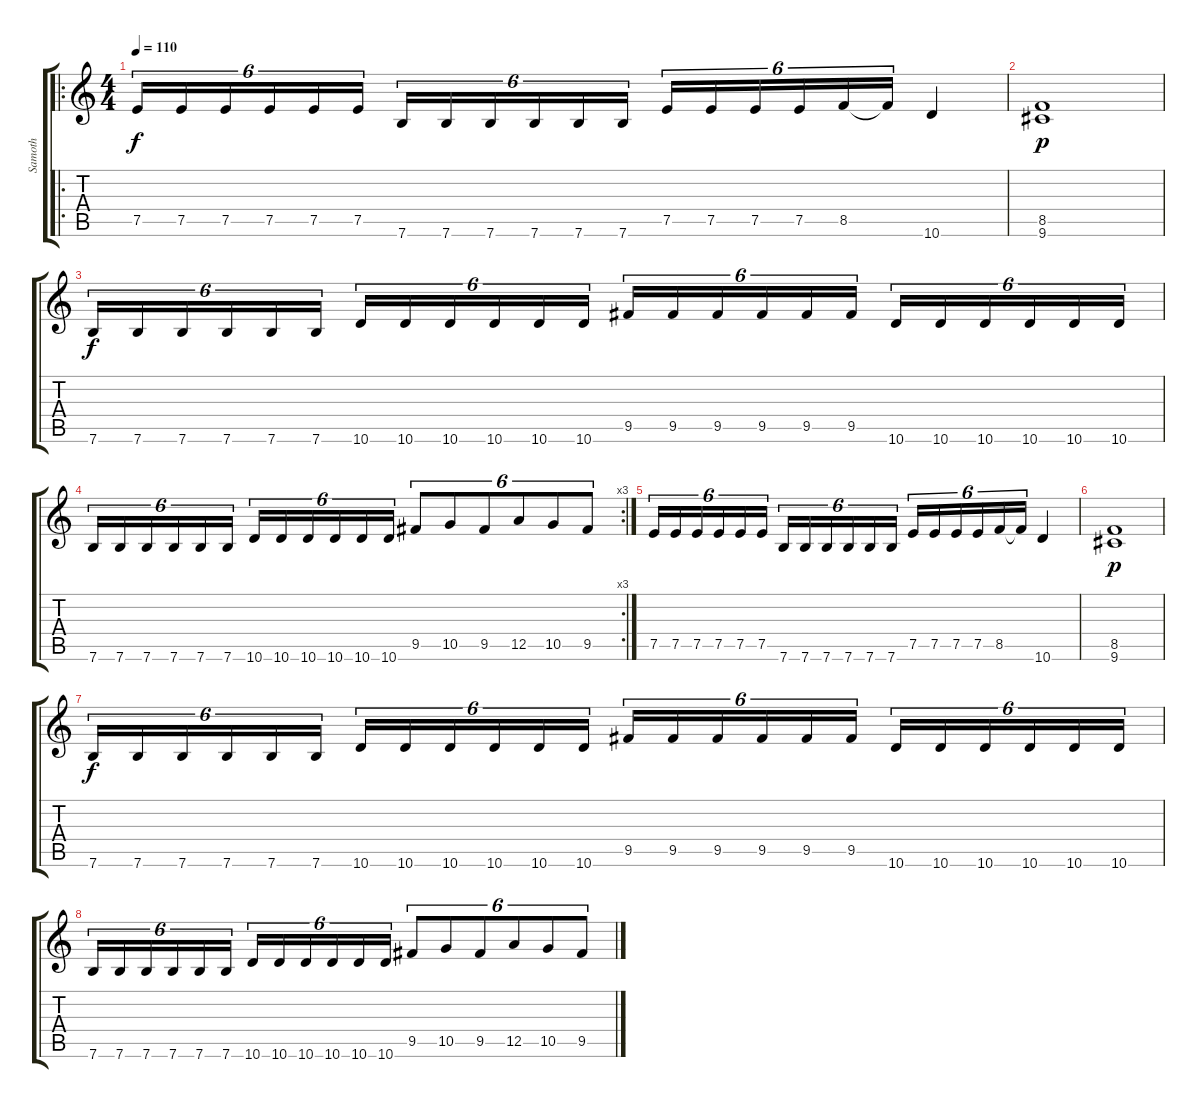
\track ("Samoth" "Samoth") {instrument distortionguitar}
\staff {score tabs}
\tuning (E4 B3 G3 D3 A2 E2) {hide}
\ro
\ts (4 4)
\tempo 110
\clef g2
\ks c
7.5.16{tu (6 4) dy f instrument distortionguitar} 7.5.16{tu (6 4)} 7.5.16{tu (6 4)} 7.5.16{tu (6 4)} 7.5.16{tu (6 4)} 7.5.16{tu (6 4)} 7.6.16{tu (6 4)} 7.6.16{tu (6 4)} 7.6.16{tu (6 4)} 7.6.16{tu (6 4)} 7.6.16{tu (6 4)} 7.6.16{tu (6 4)} 7.5.16{tu (6 4)} 7.5.16{tu (6 4)} 7.5.16{tu (6 4)} 7.5.16{tu (6 4)} 8.5.16{tu (6 4)} 8.5{t}.16{tu (6 4)} 10.6.4 |
(8.5 9.6).1{dy p} |
7.6.16{tu (6 4) dy f} 7.6.16{tu (6 4)} 7.6.16{tu (6 4)} 7.6.16{tu (6 4)} 7.6.16{tu (6 4)} 7.6.16{tu (6 4)} 10.6.16{tu (6 4)} 10.6.16{tu (6 4)} 10.6.16{tu (6 4)} 10.6.16{tu (6 4)} 10.6.16{tu (6 4)} 10.6.16{tu (6 4)} 9.5.16{tu (6 4)} 9.5.16{tu (6 4)} 9.5.16{tu (6 4)} 9.5.16{tu (6 4)} 9.5.16{tu (6 4)} 9.5.16{tu (6 4)} 10.6.16{tu (6 4)} 10.6.16{tu (6 4)} 10.6.16{tu (6 4)} 10.6.16{tu (6 4)} 10.6.16{tu (6 4)} 10.6.16{tu (6 4)} |
\rc 3
7.6.16{tu (6 4)} 7.6.16{tu (6 4)} 7.6.16{tu (6 4)} 7.6.16{tu (6 4)} 7.6.16{tu (6 4)} 7.6.16{tu (6 4)} 10.6.16{tu (6 4)} 10.6.16{tu (6 4)} 10.6.16{tu (6 4)} 10.6.16{tu (6 4)} 10.6.16{tu (6 4)} 10.6.16{tu (6 4)} 9.5.8{tu (6 4)} 10.5.8{tu (6 4)} 9.5.8{tu (6 4)} 12.5.8{tu (6 4)} 10.5.8{tu (6 4)} 9.5.8{tu (6 4)} |
7.5.16{tu (6 4)} 7.5.16{tu (6 4)} 7.5.16{tu (6 4)} 7.5.16{tu (6 4)} 7.5.16{tu (6 4)} 7.5.16{tu (6 4)} 7.6.16{tu (6 4)} 7.6.16{tu (6 4)} 7.6.16{tu (6 4)} 7.6.16{tu (6 4)} 7.6.16{tu (6 4)} 7.6.16{tu (6 4)} 7.5.16{tu (6 4)} 7.5.16{tu (6 4)} 7.5.16{tu (6 4)} 7.5.16{tu (6 4)} 8.5.16{tu (6 4)} 8.5{t}.16{tu (6 4)} 10.6.4 |
(8.5 9.6).1{dy p} |
7.6.16{tu (6 4) dy f} 7.6.16{tu (6 4)} 7.6.16{tu (6 4)} 7.6.16{tu (6 4)} 7.6.16{tu (6 4)} 7.6.16{tu (6 4)} 10.6.16{tu (6 4)} 10.6.16{tu (6 4)} 10.6.16{tu (6 4)} 10.6.16{tu (6 4)} 10.6.16{tu (6 4)} 10.6.16{tu (6 4)} 9.5.16{tu (6 4)} 9.5.16{tu (6 4)} 9.5.16{tu (6 4)} 9.5.16{tu (6 4)} 9.5.16{tu (6 4)} 9.5.16{tu (6 4)} 10.6.16{tu (6 4)} 10.6.16{tu (6 4)} 10.6.16{tu (6 4)} 10.6.16{tu (6 4)} 10.6.16{tu (6 4)} 10.6.16{tu (6 4)} |
7.6.16{tu (6 4)} 7.6.16{tu (6 4)} 7.6.16{tu (6 4)} 7.6.16{tu (6 4)} 7.6.16{tu (6 4)} 7.6.16{tu (6 4)} 10.6.16{tu (6 4)} 10.6.16{tu (6 4)} 10.6.16{tu (6 4)} 10.6.16{tu (6 4)} 10.6.16{tu (6 4)} 10.6.16{tu (6 4)} 9.5.8{tu (6 4)} 10.5.8{tu (6 4)} 9.5.8{tu (6 4)} 12.5.8{tu (6 4)} 10.5.8{tu (6 4)} 9.5.8{tu (6 4)}
